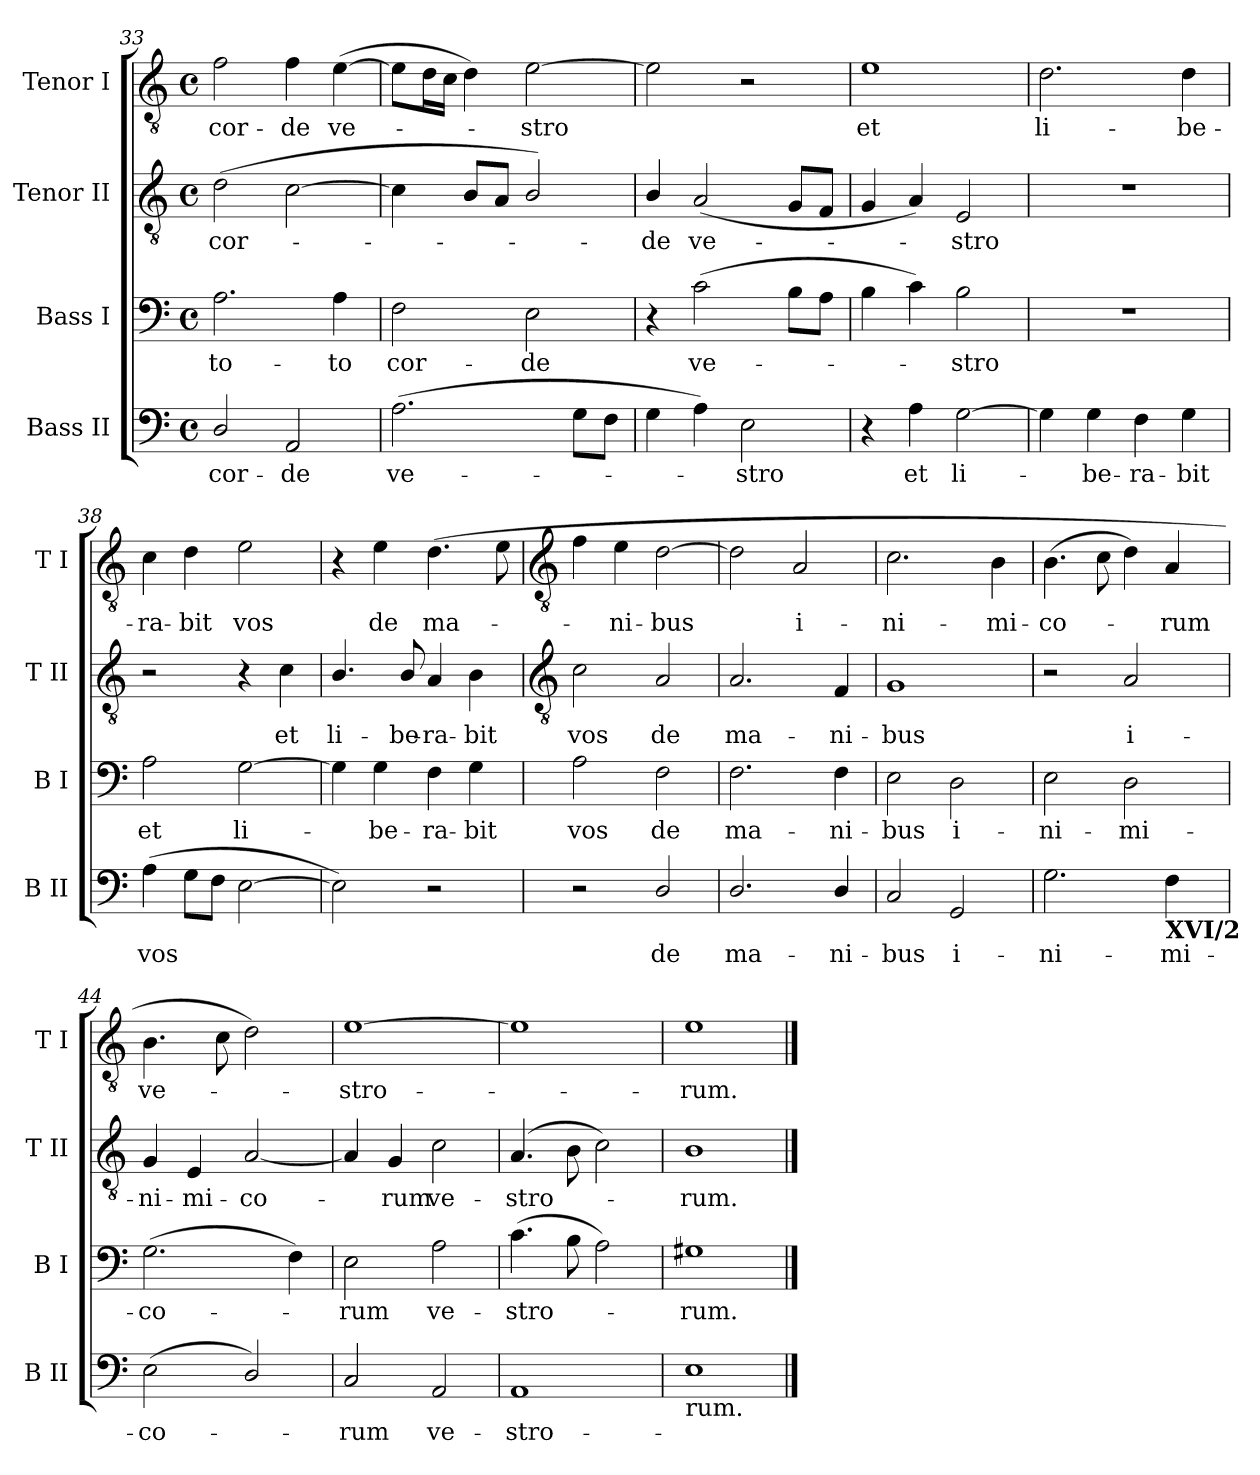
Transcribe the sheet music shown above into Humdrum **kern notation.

**kern	**text	**kern	**text	**kern	**text	**kern	**text
*part4	*part4	*part3	*part3	*part2	*part2	*part1	*part1
*staff4	*staff4	*staff3	*staff3	*staff2	*staff2	*staff1	*staff1
*I"Bass II	*	*I"Bass I	*	*I"Tenor II	*	*I"Tenor I	*
*I'B II	*	*I'B I	*	*I'T II	*	*I'T I	*
*clefF4	*	*clefF4	*	*clefGv2	*	*clefGv2	*
*k[]	*	*k[]	*	*k[]	*	*k[]	*
*C:	*	*C:	*	*C:	*	*C:	*
*M4/4	*	*M4/4	*	*M4/4	*	*M4/4	*
*met(c)	*	*met(c)	*	*met(c)	*	*met(c)	*
=33	=33	=33	=33	=33	=33	=33	=33
!	!LO:LY:b	!	!LO:LY:b	!	!LO:LY:b	!	!LO:LY:b
2D/	cor-	2.A	to-	(<2d	cor-	2f	cor-
!	!LO:LY:b	!	!	!	!	!	!LO:LY:b
2AA	-de	.	.	[2c	.	4f	-de
!	!	!	!LO:LY:b	!	!	!	!LO:LY:b
.	.	4A	-to	.	.	(>[4e	ve-
=34	=34	=34	=34	=34	=34	=34	=34
!	!LO:LY:b	!	!LO:LY:b	!	!	!	!
(>2.A	ve-	2F	cor-	4c]	.	8eL]	.
.	.	.	.	.	.	16dL	.
.	.	.	.	.	.	16cJJ	.
.	.	.	.	8BL	.	4d)	.
.	.	.	.	8AJ	.	.	.
!	!	!	!LO:LY:b	!	!	!	!LO:LY:b
.	.	2E	-de	2B/)	.	[2e	stro
8GL	.	.	.	.	.	.	.
8FJ	.	.	.	.	.	.	.
=35	=35	=35	=35	=35	=35	=35	=35
!	!	!	!	!	!LO:LY:b	!	!
4G	.	4r	.	4B/	de	2e]	.
!	!	!	!LO:LY:b	!	!LO:LY:b	!	!
4A)	.	(>2c	ve-	(<2A	ve-	.	.
!	!LO:LY:b	!	!	!	!	!	!
2E	stro	.	.	.	.	2r	.
.	.	8BL	.	8GL	.	.	.
.	.	8AJ	.	8FJ	.	.	.
=36	=36	=36	=36	=36	=36	=36	=36
!	!	!	!	!	!	!	!LO:LY:b
4r	.	4B	.	4G	.	1e	et
!	!LO:LY:b	!	!	!	!	!	!
4A	et	4c)	.	4A)	.	.	.
!	!LO:LY:b	!	!LO:LY:b	!	!LO:LY:b	!	!
[2G	li-	2B	stro	2E	stro	.	.
=37	=37	=37	=37	=37	=37	=37	=37
!	!	!	!	!	!	!	!LO:LY:b
4G]	.	1r	.	1r	.	2.d	li-
!	!LO:LY:b	!	!	!	!	!	!
4G	be-	.	.	.	.	.	.
!	!LO:LY:b	!	!	!	!	!	!
4F	-ra-	.	.	.	.	.	.
!	!LO:LY:b	!	!	!	!	!	!LO:LY:b
4G	-bit	.	.	.	.	4d	-be-
=38	=38	=38	=38	=38	=38	=38	=38
!	!LO:LY:b	!	!LO:LY:b	!	!	!	!LO:LY:b
(>4A	vos	2A	et	2r	.	4c	-ra-
!	!	!	!	!	!	!	!LO:LY:b
8GL	.	.	.	.	.	4d	-bit
8FJ	.	.	.	.	.	.	.
!	!	!	!LO:LY:b	!	!	!	!LO:LY:b
[2E	.	[2G	li-	4r	.	2e	vos
!	!	!	!	!	!LO:LY:b	!	!
.	.	.	.	4c	et	.	.
=39	=39	=39	=39	=39	=39	=39	=39
!	!	!	!	!	!LO:LY:b	!	!
2E])	.	4G]	.	4.B/	li-	4r	.
!	!	!	!LO:LY:b	!	!	!	!LO:LY:b
.	.	4G	be-	.	.	4e	de
!	!	!	!	!	!LO:LY:b	!	!
.	.	.	.	8B/	-be-	.	.
!	!	!	!LO:LY:b	!	!LO:LY:b	!	!LO:LY:b
2r	.	4F	-ra-	4A	-ra-	(>4.d	ma-
!	!	!	!LO:LY:b	!	!LO:LY:b	!	!
.	.	4G	-bit	4B	-bit	.	.
.	.	.	.	.	.	8e	.
!!LO:LB:g=z
=40	=40	=40	=40	=40	=40	=40	=40
*	*	*	*	*clefGv2	*	*clefGv2	*
!	!	!	!LO:LY:b	!	!LO:LY:b	!	!
2r	.	2A	vos	2c	vos	4f	.
!	!	!	!	!	!	!	!LO:LY:b
.	.	.	.	.	.	4e	ni-
!	!LO:LY:b	!	!LO:LY:b	!	!LO:LY:b	!	!LO:LY:b
2D/	de	2F	de	2A	de	[2d	-bus
=41	=41	=41	=41	=41	=41	=41	=41
!	!LO:LY:b	!	!LO:LY:b	!	!LO:LY:b	!	!
2.D/	ma-	2.F	ma-	2.A	ma-	2d]	.
!	!	!	!	!	!	!	!LO:LY:b
.	.	.	.	.	.	2A	i-
!	!LO:LY:b	!	!LO:LY:b	!	!LO:LY:b	!	!
4D/	-ni-	4F	-ni-	4F	-ni-	.	.
=42	=42	=42	=42	=42	=42	=42	=42
!	!LO:LY:b	!	!LO:LY:b	!	!LO:LY:b	!	!LO:LY:b
2C	-bus	2E	-bus	1G	-bus	2.c	-ni-
!	!LO:LY:b	!	!LO:LY:b	!	!	!	!
2GG	i-	2D	i-	.	.	.	.
!	!	!	!	!	!	!	!LO:LY:b
.	.	.	.	.	.	4B	-mi-
=43	=43	=43	=43	=43	=43	=43	=43
!	!LO:LY:b	!	!LO:LY:b	!	!	!	!LO:LY:b
2.G	-ni-	2E	-ni-	2r	.	(>4.B	-co-
.	.	.	.	.	.	8c	.
!	!	!	!LO:LY:b	!	!LO:LY:b	!	!
.	.	2D	-mi-	2A	i-	4d)	.
!LO:TX:b:B:t=XVI/2	!	!	!	!	!	!	!
!	!LO:LY:b	!	!	!	!	!	!LO:LY:b
4F	-mi-	.	.	.	.	4A	rum
=44	=44	=44	=44	=44	=44	=44	=44
!	!LO:LY:b	!	!LO:LY:b	!	!LO:LY:b	!	!LO:LY:b
(<2E	-co-	(>2.G	-co-	4G	-ni-	4.B	ve-
!	!	!	!	!	!LO:LY:b	!	!
.	.	.	.	4E	-mi-	.	.
.	.	.	.	.	.	8c	.
!	!	!	!	!	!LO:LY:b	!	!
2D/)	.	.	.	[2A	-co-	2d)	.
.	.	4F)	.	.	.	.	.
=45	=45	=45	=45	=45	=45	=45	=45
!	!LO:LY:b	!	!LO:LY:b	!	!	!	!LO:LY:b
2C	rum	2E	rum	4A]	.	[1e	stro-
!	!	!	!	!	!LO:LY:b	!	!
.	.	.	.	4G	rum	.	.
!	!LO:LY:b	!	!LO:LY:b	!	!LO:LY:b	!	!
2AA	ve-	2A	ve-	2c	ve-	.	.
=46	=46	=46	=46	=46	=46	=46	=46
!	!LO:LY:b	!	!LO:LY:b	!	!LO:LY:b	!	!
1AA	-stro-	(>4.c	-stro-	(>4.A	-stro-	1e]	.
.	.	8B	.	8B	.	.	.
.	.	2A)	.	2c)	.	.	.
=47	=47	=47	=47	=47	=47	=47	=47
!LO:TX:b:t=rum.	!	!	!	!	!	!	!
!	!	!	!LO:LY:b	!	!LO:LY:b	!	!LO:LY:b
1E	.	1G#X	rum.	1B	rum.	1e	rum.
==	==	==	==	==	==	==	==
*-	*-	*-	*-	*-	*-	*-	*-
